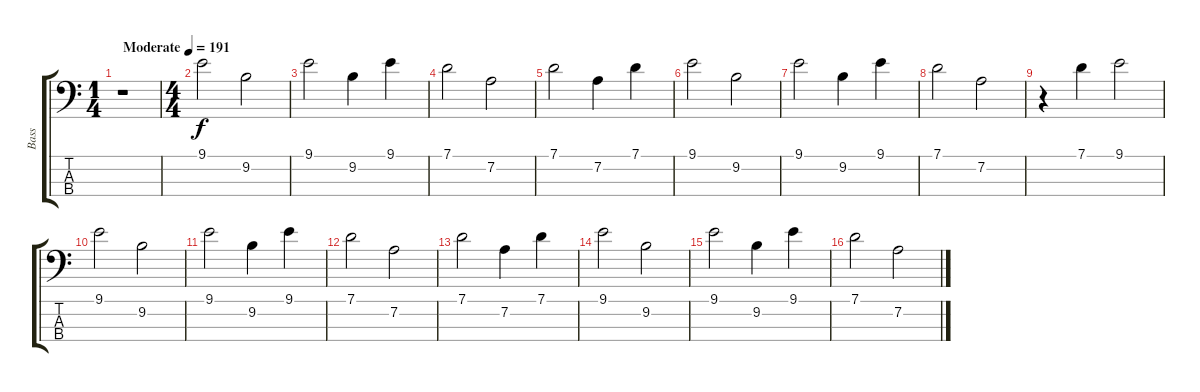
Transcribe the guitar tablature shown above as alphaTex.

\track ("Bass" "Bass") {instrument electricbassfinger}
\staff {score tabs}
\tuning (G2 D2 A1 E1) {hide}
\ts (1 4)
\tempo (191 "Moderate")
\clef f4
\ks c
r.1{dy f instrument electricbassfinger} |
\ts (4 4)
9.1.2 9.2.2 |
9.1.2 9.2.4 9.1.4 |
7.1.2 7.2.2 |
7.1.2 7.2.4 7.1.4 |
9.1.2 9.2.2 |
9.1.2 9.2.4 9.1.4 |
7.1.2 7.2.2 |
r.4 7.1.4 9.1.2 |
9.1.2 9.2.2 |
9.1.2 9.2.4 9.1.4 |
7.1.2 7.2.2 |
7.1.2 7.2.4 7.1.4 |
9.1.2 9.2.2 |
9.1.2 9.2.4 9.1.4 |
7.1.2 7.2.2
